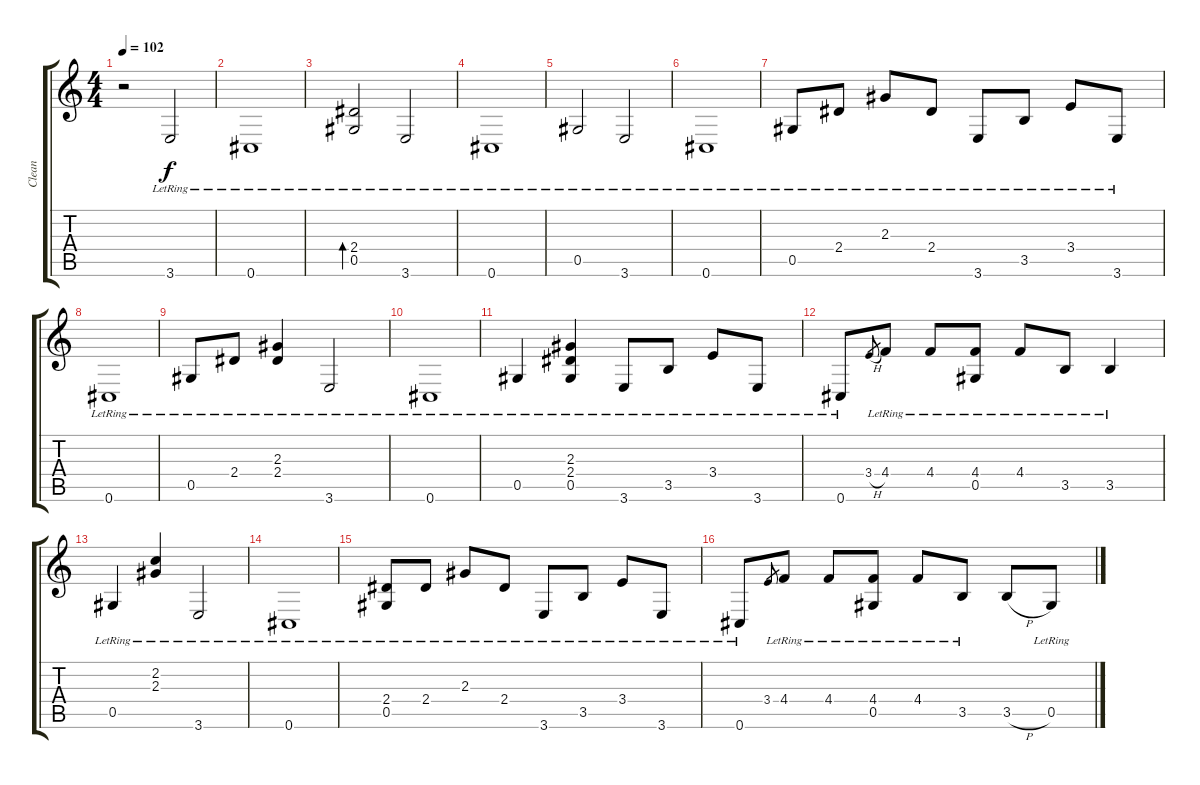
\track ("Clean" "Clean") {instrument electricguitarclean}
\staff {score tabs}
\tuning (Eb4 Bb3 Gb3 Db3 Ab2 Db2) {hide}
\ts (4 4)
\tempo 102
\clef g2
\ks c
r.2{dy f instrument electricguitarclean} 3.6{lr}.2 |
0.6{lr}.1 |
(2.4{lr} 0.5{lr}).2{bd 240} 3.6{lr}.2 |
0.6{lr}.1 |
0.5{lr}.2 3.6{lr}.2 |
0.6{lr}.1 |
0.5{lr}.8 2.4{lr}.8 2.3{lr}.8 2.4{lr}.8 3.6{lr}.8 3.5{lr}.8 3.4{lr}.8 3.6{lr}.8 |
0.6{lr}.1 |
0.5{lr}.8 2.4{lr}.8 (2.3{lr} 2.4{lr}).4 3.6{lr}.2 |
0.6{lr}.1 |
0.5{lr}.4 (2.3{lr} 2.4{lr} 0.5{lr}).4 3.6{lr}.8 3.5{lr}.8 3.4{lr}.8 3.6{lr}.8 |
0.6{lr}.8 3.4{h}.8{gr} 4.4{lr}.8 4.4{lr}.8 (4.4{lr} 0.5{lr}).8 4.4{lr}.8 3.5{lr}.8 3.5{lr}.4 |
0.5{lr}.4 (2.2{lr} 2.3{lr}).4 3.6{lr}.2 |
0.6{lr}.1 |
(2.4{lr} 0.5{lr}).8 2.4{lr}.8 2.3{lr}.8 2.4{lr}.8 3.6{lr}.8 3.5{lr}.8 3.4{lr}.8 3.6{lr}.8 |
0.6{lr}.8 3.4.8{gr} 4.4{lr}.8 4.4{lr}.8 (4.4{lr} 0.5{lr}).8 4.4{lr}.8 3.5{lr}.8 3.5{h}.8 0.5{lr}.8
